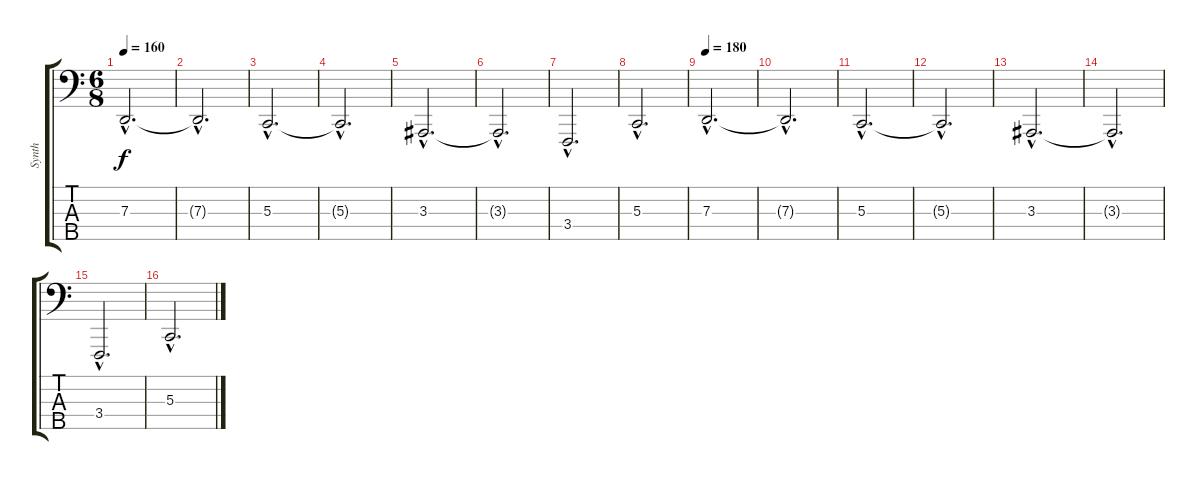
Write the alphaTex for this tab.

\track ("Synth" "Synth") {instrument stringensemble1}
\staff {score tabs}
\tuning (F2 C2 G1 D1 A0) {hide}
\ts (6 8)
\tempo 160
\clef f4
\ks c
7.3{hac}.2{d dy f} |
7.3{hac t}.2{d} |
5.3{hac}.2{d} |
5.3{hac t}.2{d} |
3.3{hac}.2{d} |
3.3{hac t}.2{d} |
3.4{hac}.2{d} |
5.3{hac}.2{d} |
\tempo 180
7.3{hac}.2{d} |
7.3{hac t}.2{d} |
5.3{hac}.2{d} |
5.3{hac t}.2{d} |
3.3{hac}.2{d} |
3.3{hac t}.2{d} |
3.4{hac}.2{d} |
5.3{hac}.2{d}
